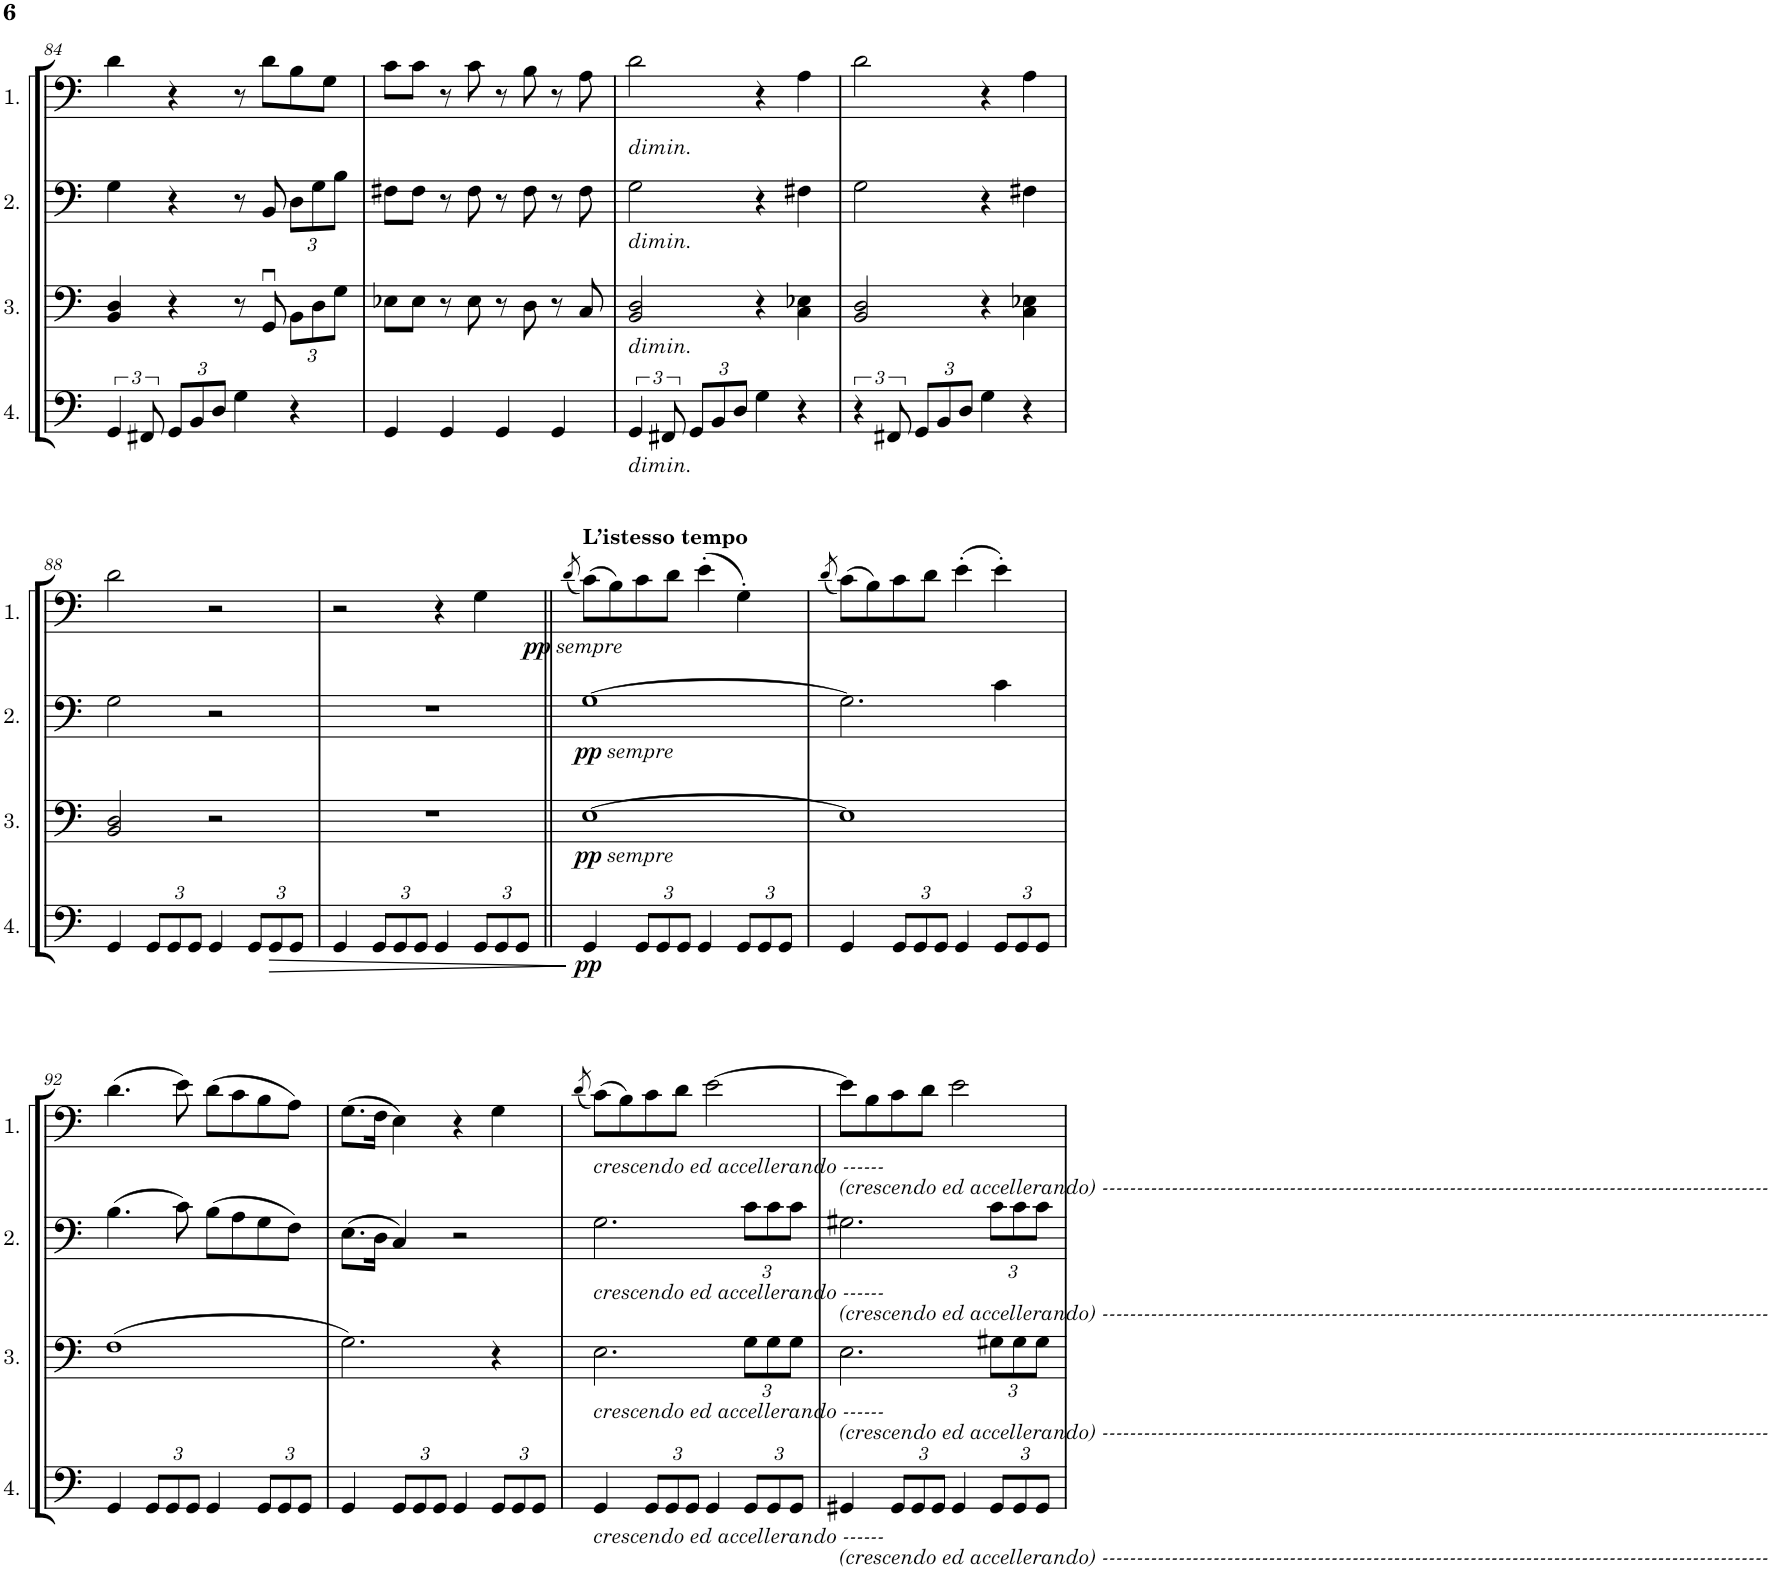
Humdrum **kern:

**kern	**dynam	**kern	**dynam	**kern	**dynam	**kern	**dynam
*part4	*part4	*part3	*part3	*part2	*part2	*part1	*part1
*staff4	*staff4	*staff3	*staff3	*staff2	*staff2	*staff1	*staff1
*I"Cello 4	*	*I"Cello 3	*	*I"Cello 2	*	*I"Cello 1	*
!!LO:PB:g=z
*clefF4	*	*clefF4	*	*clefF4	*	*clefF4	*
*k[]	*	*k[]	*	*k[]	*	*k[]	*
*M4/4	*	*M4/4	*	*M4/4	*	*M4/4	*
*met(c)	*	*met(c)	*	*met(c)	*	*met(c)	*
=84	=84	=84	=84	=84	=84	=84	=84
6GG/	.	4BB/ 4D/	.	4G\	.	4d\	.
12FF#X/	.	.	.	.	.	.	.
*Xbrackettup	*	*	*	*	*	*	*
12GG/L	.	4r	.	4r	.	4r	.
12BB/	.	.	.	.	.	.	.
12D/J	.	.	.	.	.	.	.
4G\	.	8r	.	8r	.	8r	.
.	.	8GGu/	.	8BB/	.	8d\L	.
*	*	*Xbrackettup	*	*Xbrackettup	*	*	*
4r	.	12BB\L	.	12D\L	.	8B\	.
.	.	12D\	.	12G\	.	.	.
.	.	.	.	.	.	8G\J	.
.	.	12G\J	.	12B\J	.	.	.
=85	=85	=85	=85	=85	=85	=85	=85
4GG/	.	8E-X\L	.	8F#X\L	.	8c\L	.
.	.	8E-\J	.	8F#\J	.	8c\J	.
4GG/	.	8r	.	8r	.	8r	.
.	.	8E-\	.	8F#\	.	8c\	.
4GG/	.	8r	.	8r	.	8r	.
.	.	8D\	.	8F#\	.	8B\	.
4GG/	.	8r	.	8r	.	8r	.
.	.	8C/	.	8F#\	.	8A\	.
=86	=86	=86	=86	=86	=86	=86	=86
*brackettup	*	*	*	*	*	*	*
!	!	!	!	!	!	!LO:TX:b:i:t=dimin.	!
!	!	!	!	!LO:TX:b:i:t=dimin.	!	!	!
!	!	!LO:TX:b:i:t=dimin.	!	!	!	!	!
!LO:TX:b:i:t=dimin.	!	!	!	!	!	!	!
6GG/	.	2BB/ 2D/	.	2G\	.	2d\	.
12FF#X/	.	.	.	.	.	.	.
*Xbrackettup	*	*	*	*	*	*	*
12GG/L	.	.	.	.	.	.	.
12BB/	.	.	.	.	.	.	.
12D/J	.	.	.	.	.	.	.
4G\	.	4r	.	4r	.	4r	.
4r	.	4C\ 4E-X\	.	4F#X\	.	4A\	.
=87	=87	=87	=87	=87	=87	=87	=87
*brackettup	*	*	*	*	*	*	*
6r	.	2BB/ 2D/	.	2G\	.	2d\	.
12FF#X/	.	.	.	.	.	.	.
*Xbrackettup	*	*	*	*	*	*	*
12GG/L	.	.	.	.	.	.	.
12BB/	.	.	.	.	.	.	.
12D/J	.	.	.	.	.	.	.
4G\	.	4r	.	4r	.	4r	.
4r	.	4C\ 4E-X\	.	4F#X\	.	4A\	.
!!LO:LB:g=z
=88	=88	=88	=88	=88	=88	=88	=88
4GG/	.	2BB/ 2D/	.	2G\	.	2d\	.
12GG/L	.	.	.	.	.	.	.
12GG/	.	.	.	.	.	.	.
12GG/J	.	.	.	.	.	.	.
4GG/	.	2r	.	2r	.	2r	.
12GG/L	.	.	.	.	.	.	.
!	!LO:HP:b	!	!	!	!	!	!
12GG/	>	.	.	.	.	.	.
12GG/J	.	.	.	.	.	.	.
=89	=89	=89	=89	=89	=89	=89	=89
4GG/	.	1r	.	1r	.	2r	.
12GG/L	.	.	.	.	.	.	.
12GG/	.	.	.	.	.	.	.
12GG/J	.	.	.	.	.	.	.
4GG/	.	.	.	.	.	4r	.
!	!	!	!	!	!	!	!LO:DY:b
!	!	!	!	!	!	!	!LO:DY:n=1:b
12GG/L	.	.	.	.	.	4G\	pp other-dynamics
12GG/	.	.	.	.	.	.	.
12GG/J	.	.	.	.	.	.	.
.	]	.	.	.	.	.	.
=90||	=90||	=90||	=90||	=90||	=90||	=90||	=90||
.	.	.	.	.	.	(8qd/	.
!	!	!	!	!	!	!LO:TX:a:B:t=L’istesso tempo	!
!	!LO:DY:b	!	!LO:DY:b	!	!	!	!
!	!	!	!LO:DY:n=1:b	!	!LO:DY:b	!	!
!	!	!	!	!	!LO:DY:n=1:b	!	!
4GG/	pp	[1E	pp other-dynamics	[1G	pp other-dynamics	(8c\L)	.
.	.	.	.	.	.	8B\)	.
12GG/L	.	.	.	.	.	8c\	.
12GG/	.	.	.	.	.	.	.
.	.	.	.	.	.	8d\J	.
12GG/J	.	.	.	.	.	.	.
4GG/	.	.	.	.	.	(4e'\	.
12GG/L	.	.	.	.	.	4G'\)	.
12GG/	.	.	.	.	.	.	.
12GG/J	.	.	.	.	.	.	.
=91	=91	=91	=91	=91	=91	=91	=91
.	.	.	.	.	.	(8qd/	.
4GG/	.	1E]	.	2.G\]	.	(8c\L)	.
.	.	.	.	.	.	8B\)	.
12GG/L	.	.	.	.	.	8c\	.
12GG/	.	.	.	.	.	.	.
.	.	.	.	.	.	8d\J	.
12GG/J	.	.	.	.	.	.	.
4GG/	.	.	.	.	.	(4e'\	.
12GG/L	.	.	.	4c\	.	4e'\)	.
12GG/	.	.	.	.	.	.	.
12GG/J	.	.	.	.	.	.	.
!!LO:LB:g=z
=92	=92	=92	=92	=92	=92	=92	=92
4GG/	.	(1F	.	(4.B\	.	(4.d\	.
12GG/L	.	.	.	.	.	.	.
12GG/	.	.	.	.	.	.	.
.	.	.	.	8c\)	.	8e\)	.
12GG/J	.	.	.	.	.	.	.
4GG/	.	.	.	(8B\L	.	(8d\L	.
.	.	.	.	8A\	.	8c\	.
12GG/L	.	.	.	8G\	.	8B\	.
12GG/	.	.	.	.	.	.	.
.	.	.	.	8F\J)	.	8A\J)	.
12GG/J	.	.	.	.	.	.	.
=93	=93	=93	=93	=93	=93	=93	=93
4GG/	.	2.G\)	.	(8.E\L	.	(8.G\L	.
.	.	.	.	16D\Jk	.	16F\Jk	.
12GG/L	.	.	.	4C/)	.	4E\)	.
12GG/	.	.	.	.	.	.	.
12GG/J	.	.	.	.	.	.	.
4GG/	.	.	.	2r	.	4r	.
12GG/L	.	4r	.	.	.	4G\	.
12GG/	.	.	.	.	.	.	.
12GG/J	.	.	.	.	.	.	.
=94	=94	=94	=94	=94	=94	=94	=94
.	.	.	.	.	.	(8qd/	.
!	!	!	!	!	!	!LO:TX:b:i:t=crescendo ed accellerando ------	!
!	!	!	!	!LO:TX:b:i:t=crescendo ed accellerando ------	!	!	!
!	!	!LO:TX:b:i:t=crescendo ed accellerando ------	!	!	!	!	!
!LO:TX:b:i:t=crescendo ed accellerando ------	!	!	!	!	!	!	!
4GG/	.	2.E\	.	2.G\	.	(8c\L)	.
.	.	.	.	.	.	8B\)	.
12GG/L	.	.	.	.	.	8c\	.
12GG/	.	.	.	.	.	.	.
.	.	.	.	.	.	8d\J	.
12GG/J	.	.	.	.	.	.	.
4GG/	.	.	.	.	.	[2e\	.
12GG/L	.	12G\L	.	12c\L	.	.	.
12GG/	.	12G\	.	12c\	.	.	.
12GG/J	.	12G\J	.	12c\J	.	.	.
=95	=95	=95	=95	=95	=95	=95	=95
!	!	!	!	!	!	!LO:TX:b:i:t=(crescendo ed accellerando) ------------------------------------------------------------------------------------------------	!
!	!	!	!	!LO:TX:b:i:t=(crescendo ed accellerando) ------------------------------------------------------------------------------------------------	!	!	!
!	!	!LO:TX:b:i:t=(crescendo ed accellerando) ------------------------------------------------------------------------------------------------	!	!	!	!	!
!LO:TX:b:i:t=(crescendo ed accellerando) ------------------------------------------------------------------------------------------------	!	!	!	!	!	!	!
4GG#X/	.	2.E\	.	2.G#X\	.	8e\L]	.
.	.	.	.	.	.	8B\	.
12GG#/L	.	.	.	.	.	8c\	.
12GG#/	.	.	.	.	.	.	.
.	.	.	.	.	.	8d\J	.
12GG#/J	.	.	.	.	.	.	.
4GG#/	.	.	.	.	.	2e\	.
12GG#/L	.	12G#X\L	.	12c\L	.	.	.
12GG#/	.	12G#\	.	12c\	.	.	.
12GG#/J	.	12G#\J	.	12c\J	.	.	.
=	=	=	=	=	=	=	=
*-	*-	*-	*-	*-	*-	*-	*-
